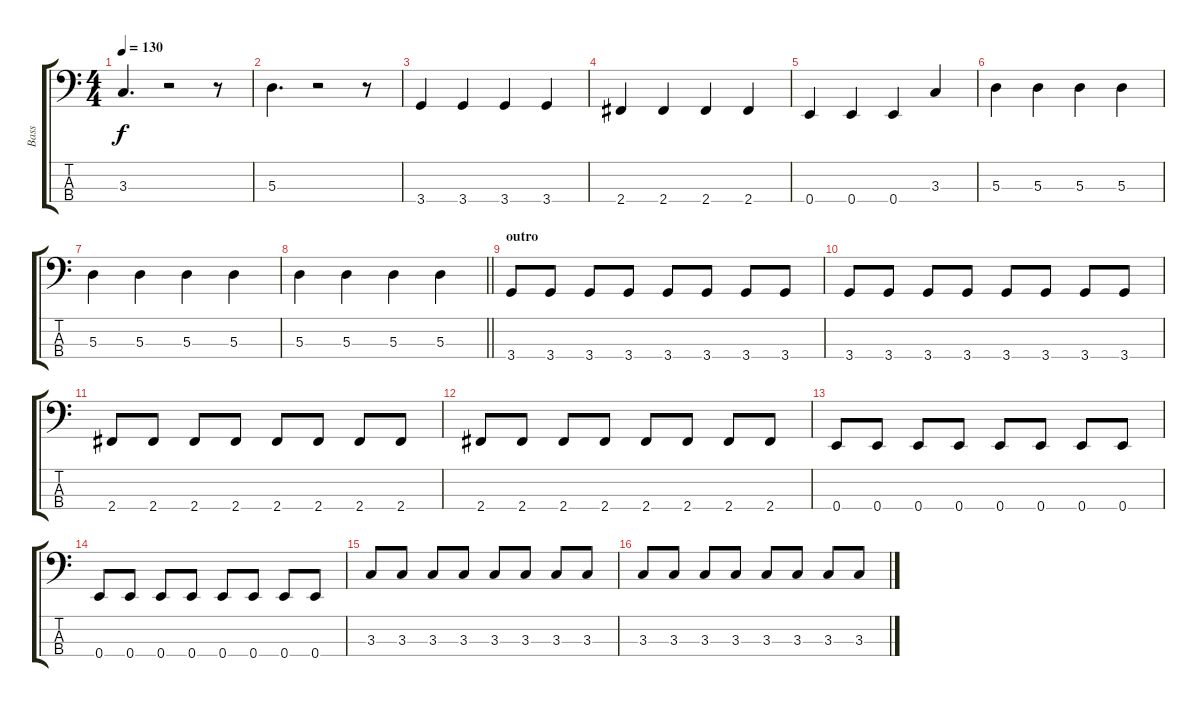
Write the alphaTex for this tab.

\track ("Bass" "Bass") {instrument electricbassfinger}
\staff {score tabs}
\tuning (G2 D2 A1 E1) {hide}
\ts (4 4)
\tempo 130
\clef f4
\ks c
3.3.4{d dy f} r.2 r.8 |
5.3.4{d} r.2 r.8 |
3.4.4 3.4.4 3.4.4 3.4.4 |
2.4.4 2.4.4 2.4.4 2.4.4 |
0.4.4 0.4.4 0.4.4 3.3.4 |
5.3.4 5.3.4 5.3.4 5.3.4 |
5.3.4 5.3.4 5.3.4 5.3.4 |
\barLineRight lightlight
5.3.4 5.3.4 5.3.4 5.3.4 |
\section ("" "outro")
3.4.8 3.4.8 3.4.8 3.4.8 3.4.8 3.4.8 3.4.8 3.4.8 |
3.4.8 3.4.8 3.4.8 3.4.8 3.4.8 3.4.8 3.4.8 3.4.8 |
2.4.8 2.4.8 2.4.8 2.4.8 2.4.8 2.4.8 2.4.8 2.4.8 |
2.4.8 2.4.8 2.4.8 2.4.8 2.4.8 2.4.8 2.4.8 2.4.8 |
0.4.8 0.4.8 0.4.8 0.4.8 0.4.8 0.4.8 0.4.8 0.4.8 |
0.4.8 0.4.8 0.4.8 0.4.8 0.4.8 0.4.8 0.4.8 0.4.8 |
3.3.8 3.3.8 3.3.8 3.3.8 3.3.8 3.3.8 3.3.8 3.3.8 |
3.3.8 3.3.8 3.3.8 3.3.8 3.3.8 3.3.8 3.3.8 3.3.8
